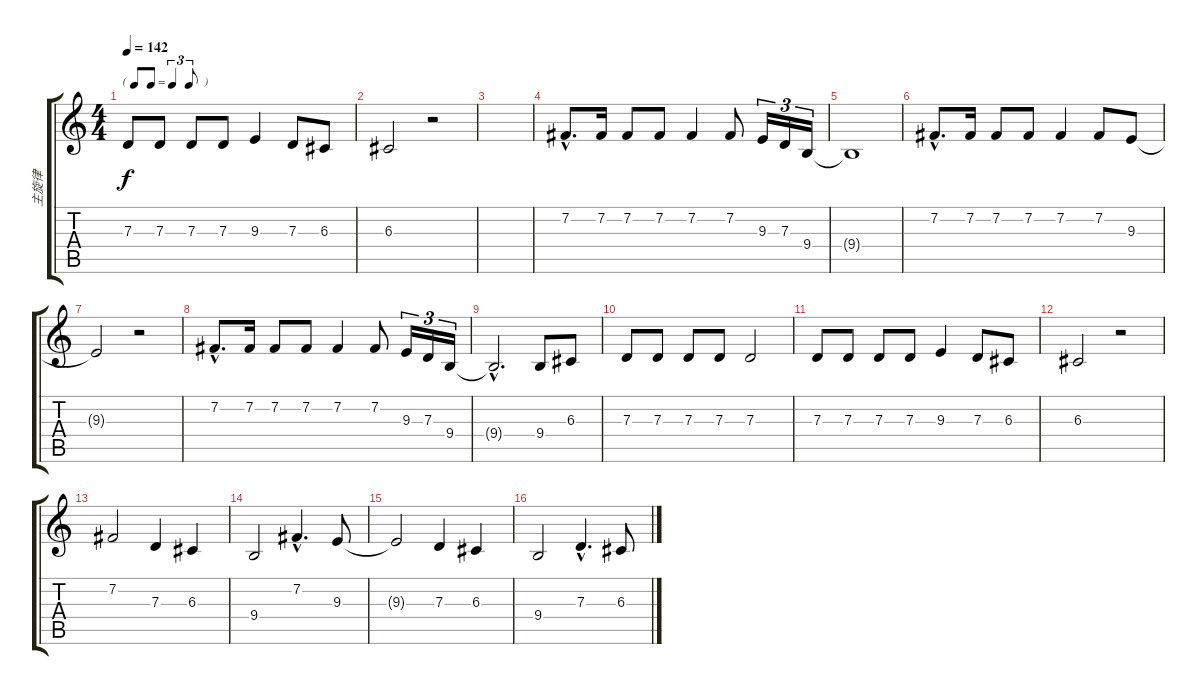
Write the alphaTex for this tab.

\track ("主旋律" "主旋律") {instrument flute}
\staff {score tabs}
\tuning (E4 B3 G3 D3 A2 E2) {hide}
\ts (4 4)
\tf triplet8th
\tempo 142
\clef g2
\ks c
7.3.8{dy f} 7.3.8 7.3.8 7.3.8 9.3.4 7.3.8 6.3.8 |
6.3.2 r.2 |
|
7.2{hac}.8{d} 7.2.16 7.2.8 7.2.8 7.2.4 7.2.8 9.3.16{tu (3 2)} 7.3.16{tu (3 2)} 9.4.16{tu (3 2)} |
9.4{t}.1 |
7.2{hac}.8{d} 7.2.16 7.2.8 7.2.8 7.2.4 7.2.8 9.3.8 |
9.3{t}.2 r.2 |
7.2{hac}.8{d} 7.2.16 7.2.8 7.2.8 7.2.4 7.2.8 9.3.16{tu (3 2)} 7.3.16{tu (3 2)} 9.4.16{tu (3 2)} |
9.4{hac t}.2{d} 9.4.8 6.3.8 |
7.3.8 7.3.8 7.3.8 7.3.8 7.3.2 |
7.3.8 7.3.8 7.3.8 7.3.8 9.3.4 7.3.8 6.3.8 |
6.3.2 r.2 |
7.2.2 7.3.4 6.3.4 |
9.4.2 7.2{hac}.4{d} 9.3.8 |
9.3{t}.2 7.3.4 6.3.4 |
9.4.2 7.3{hac}.4{d} 6.3.8
